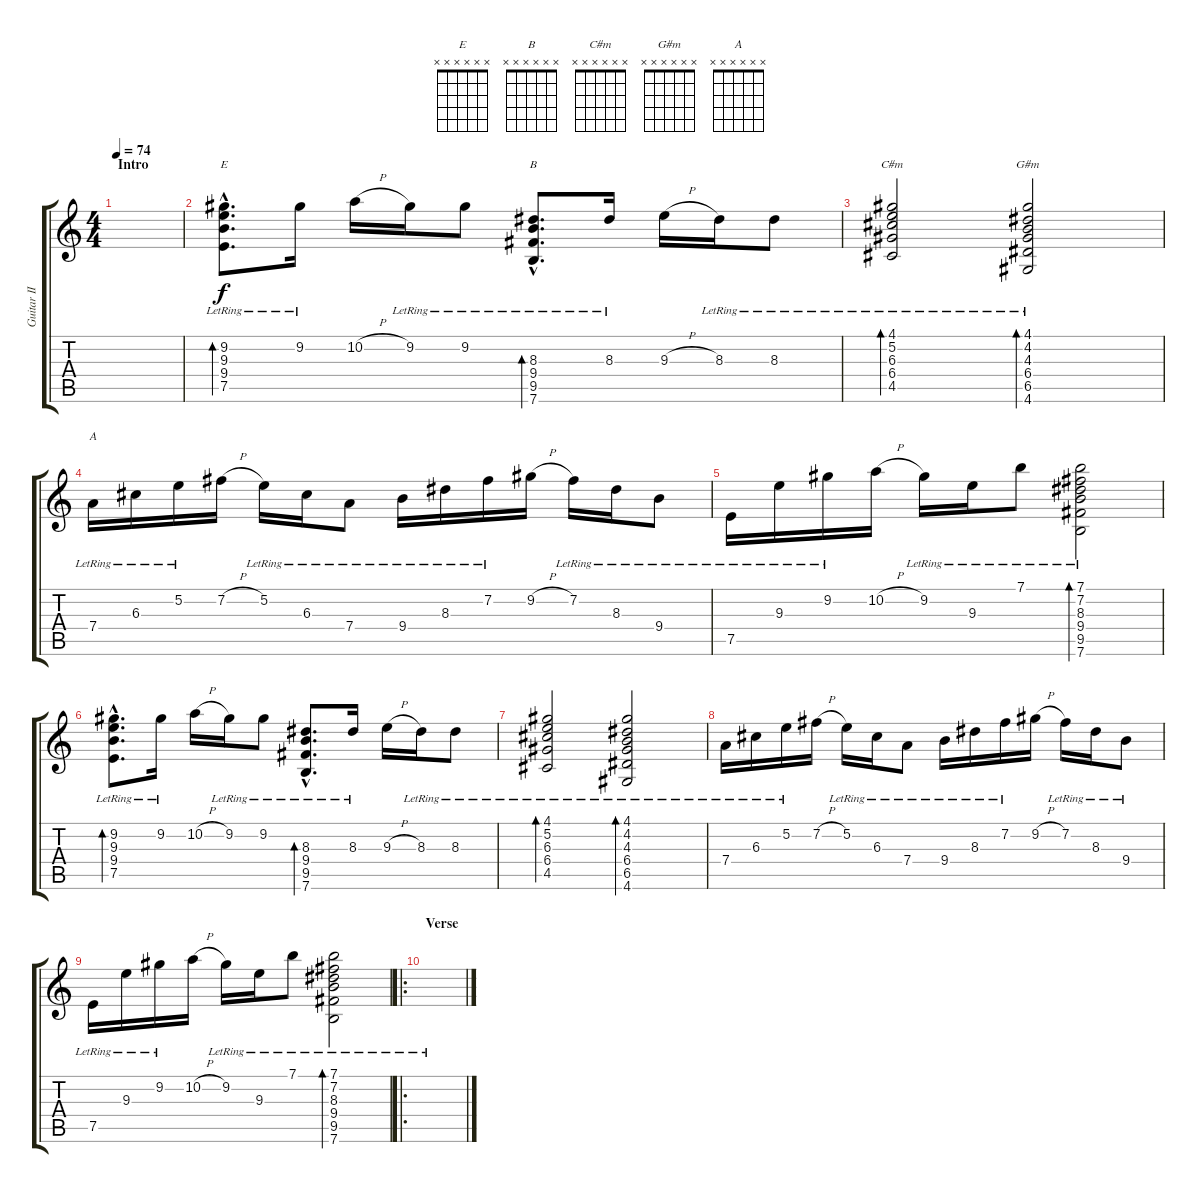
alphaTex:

\track ("Guitar II" "Guitar II") {instrument electricguitarclean}
\staff {score tabs}
\tuning (E4 B3 G3 D3 A2 E2) {hide}
\chord ("E" x x x x x x)
\chord ("B" x x x x x x)
\chord ("C#m" x x x x x x)
\chord ("G#m" x x x x x x)
\chord ("A" x x x x x x)
\ts (4 4)
\section ("" "Intro")
\tempo 74
\clef g2
\ks c
|
(9.2{hac lr} 9.3{hac lr} 9.4{hac lr} 7.5{hac lr}).8{d bd 120 ch "E"} 9.2{lr}.16 10.2{h}.16 9.2{lr}.16 9.2{lr}.8 (8.3{hac lr} 9.4{hac lr} 9.5{hac lr} 7.6{hac lr}).8{d bd 120 ch "B"} 8.3{lr}.16 9.3{h}.16 8.3{lr}.16 8.3{lr}.8 |
(4.1{lr} 5.2{lr} 6.3{lr} 6.4{lr} 4.5{lr}).2{bd 120 ch "C#m"} (4.1{lr} 4.2{lr} 4.3{lr} 6.4{lr} 6.5{lr} 4.6{lr}).2{bd 120 ch "G#m"} |
7.4{lr}.16{ch "A"} 6.3{lr}.16 5.2{lr}.16 7.2{h}.16 5.2{lr}.16 6.3{lr}.16 7.4{lr}.8 9.4{lr}.16 8.3{lr}.16 7.2{lr}.16 9.2{h}.16 7.2{lr}.16 8.3{lr}.16 9.4{lr}.8 |
7.5{lr}.16 9.3{lr}.16 9.2{lr}.16 10.2{h}.16 9.2{lr}.16 9.3{lr}.16 7.1{lr}.8 (7.1{lr} 7.2{lr} 8.3{lr} 9.4{lr} 9.5{lr} 7.6{lr}).2{bd 120} |
(9.2{hac lr} 9.3{hac lr} 9.4{hac lr} 7.5{hac lr}).8{d bd 120} 9.2{lr}.16 10.2{h}.16 9.2{lr}.16 9.2{lr}.8 (8.3{hac lr} 9.4{hac lr} 9.5{hac lr} 7.6{hac lr}).8{d bd 120} 8.3{lr}.16 9.3{h}.16 8.3{lr}.16 8.3{lr}.8 |
(4.1{lr} 5.2{lr} 6.3{lr} 6.4{lr} 4.5{lr}).2{bd 120} (4.1{lr} 4.2{lr} 4.3{lr} 6.4{lr} 6.5{lr} 4.6{lr}).2{bd 120} |
7.4{lr}.16 6.3{lr}.16 5.2{lr}.16 7.2{h}.16 5.2{lr}.16 6.3{lr}.16 7.4{lr}.8 9.4{lr}.16 8.3{lr}.16 7.2{lr}.16 9.2{h}.16 7.2{lr}.16 8.3{lr}.16 9.4{lr}.8 |
7.5{lr}.16 9.3{lr}.16 9.2{lr}.16 10.2{h}.16 9.2{lr}.16 9.3{lr}.16 7.1{lr}.8 (7.1{lr} 7.2{lr} 8.3{lr} 9.4{lr} 9.5{lr} 7.6{lr}).2{bd 120} |
\ro
\section ("" "Verse")
